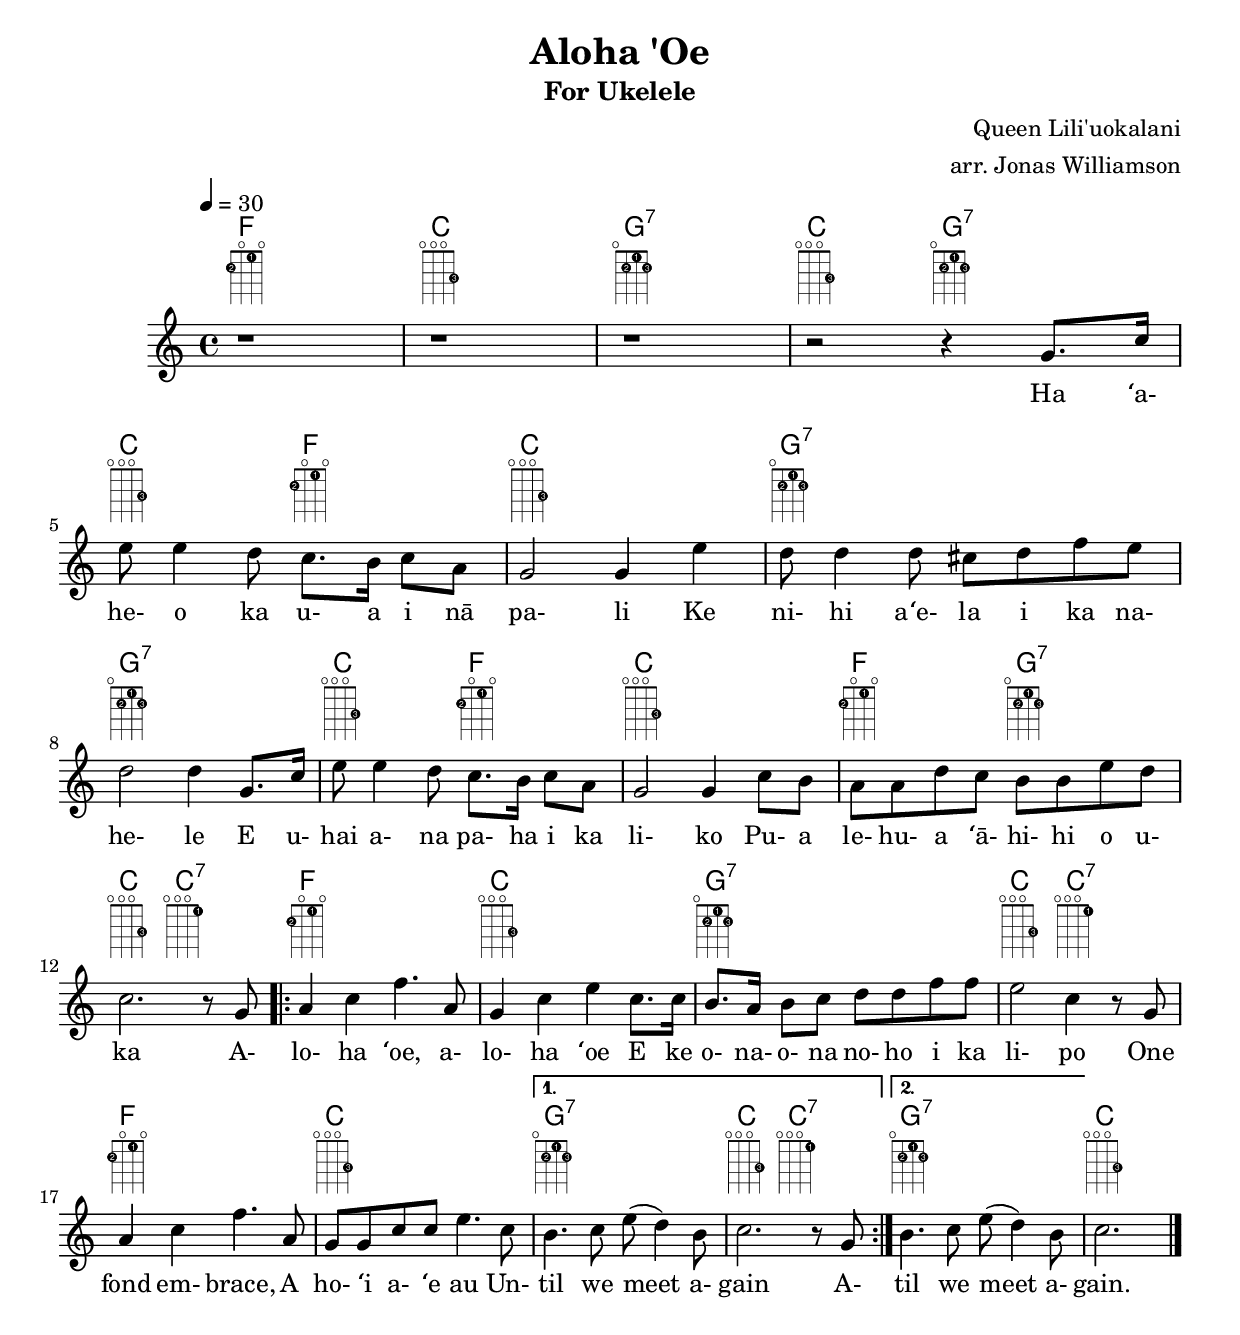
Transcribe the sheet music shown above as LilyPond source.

\version "2.19.83"
\include "predefined-ukulele-fretboards.ly"
\header {
       title = "Aloha 'Oe"
       subtitle  = "For Ukelele"
       composer = "Queen Lili'uokalani"
       artist = "adapted from Ukelele Underground"
       arranger = "arr. Jonas Williamson"
}


     global = {
        \time 4/4
	\tempo 4=30
	
}
     

	
    myChords = \chordmode {
    f1
    c1
    g1:7
    c2 g2:7


    c2  f2
    c1
    g1:7
    g1:7
    c2 f2
    c1
    f2 g2:7
    c2 c2:7

\repeat volta 2 {
f1
c1
g1:7
c2 c2:7
f1
c1}

    \alternative {
    {
    g1:7
    c2 c2:7} {
    g1:7
    c4}
}






      
    }
    fretBoards = {  \set Staff.stringTunings = #ukulele-tuning
        \override FretBoard.fret-diagram-details.finger-code = #'in-dot
        \myChords}

     vocals =  \transpose g c' {\relative c' {
        \key g\major 
 
    r1
    r1     
    r1
    r2 r4 d8. g16 \break

    b8 b4 a8 g8. fis16 g8 e8
    d2 d4 b'4
    a8 a4 a8 gis8 a8 c8 b8 

    a2 a4 d,8. g16 
    b8 b4 a8 g8. fis16 g8 e8
    d2 d4 g8 fis8
    e8 e8 a8 g8 fis8 fis8 b8 a8 g2. r8 d8 
    

   e4 g4 c4. e,8
   d4 g4 b4 g8. g16
   fis8. e16 fis8 g8 a8 a8 c8 c8
   b2 g4 r8 d8 
   e4 g4 c4. e,8
   d8 d8 g8 g8 b4. g8
    
        fis4. g8 b8 ( a4)  fis8
        g2. r8 d8
        fis4. g8 b8 ( a4)  fis8
        g2.  \bar "|."
    
  }}
 

   


      
       

 
        
    

	\addlyrics { Ha ʻa- he- o  ka u- a i nā pa- li
Ke ni- hi aʻe- la i ka na- he- le
E u- hai a- na pa- ha i ka li- ko
Pu- a le- hu- a ʻā- hi- hi o u- ka


A- lo- ha ʻoe, a- lo- ha ʻoe
E ke o- na- o- na no- ho i ka li- po
One fond em- brace,
A ho- ʻi a- ʻe au
Un- til we meet a- gain A-
til we meet a- gain.
 }



     \score {
         
        \new StaffGroup <<
           \new ChordNames \myChords
           \new FretBoards \fretBoards
           \new Staff << \global \vocals >>


     >>
     \layout {\context {
      \Score
      \override SpacingSpanner.base-shortest-duration = #(ly:make-moment 1/16)
      \override VerticalAxisGroup
              .default-staff-staff-spacing
              .basic-distance = #200
}
    \context {
    \Staff
    \override VerticalAxisGroup
              .default-staff-staff-spacing
              .basic-distance = 200
  }
  }


        \midi { \tempo 2=90}
     }  
